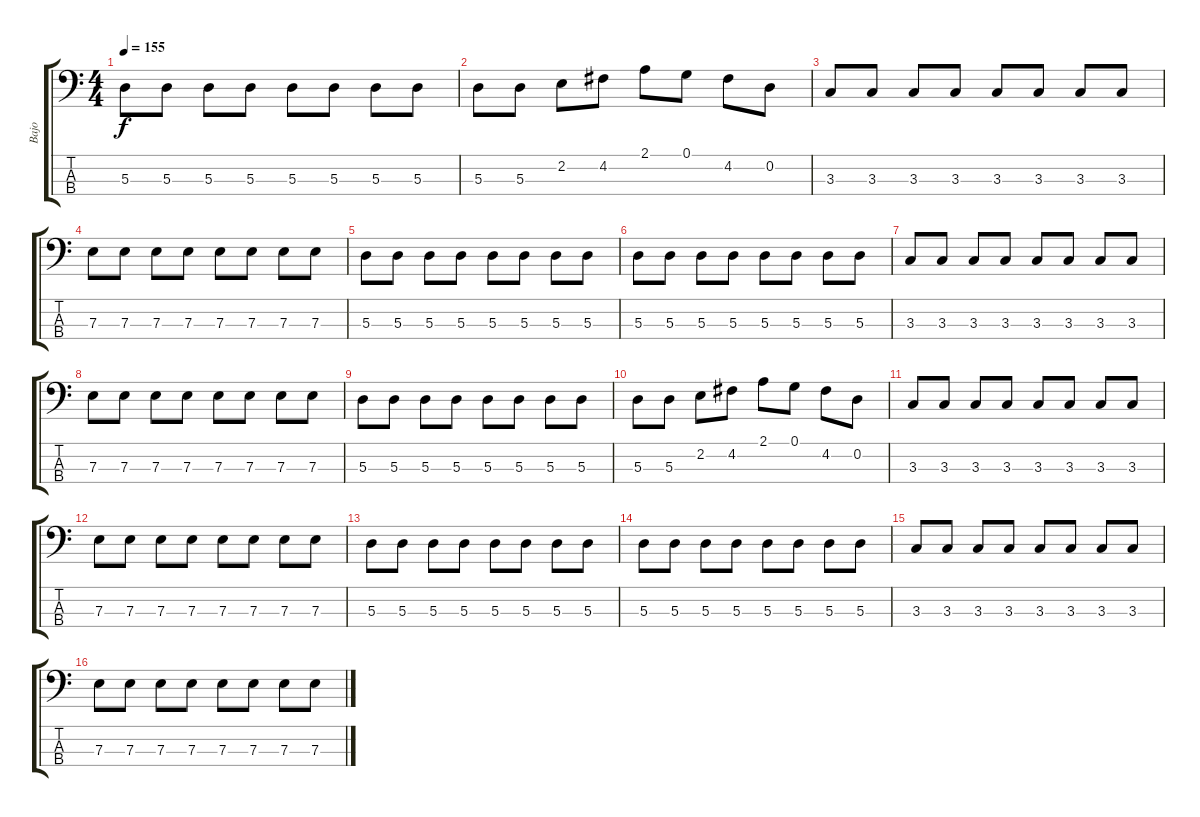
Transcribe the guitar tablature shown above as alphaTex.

\track ("Bajo" "Bajo") {instrument electricbassfinger}
\staff {score tabs}
\tuning (G2 D2 A1 E1) {hide}
\ts (4 4)
\tempo 155
\clef f4
\ks c
5.3.8{dy f} 5.3.8 5.3.8 5.3.8 5.3.8 5.3.8 5.3.8 5.3.8 |
5.3.8 5.3.8 2.2.8 4.2.8 2.1.8 0.1.8 4.2.8 0.2.8 |
3.3.8 3.3.8 3.3.8 3.3.8 3.3.8 3.3.8 3.3.8 3.3.8 |
7.3.8 7.3.8 7.3.8 7.3.8 7.3.8 7.3.8 7.3.8 7.3.8 |
5.3.8 5.3.8 5.3.8 5.3.8 5.3.8 5.3.8 5.3.8 5.3.8 |
5.3.8 5.3.8 5.3.8 5.3.8 5.3.8 5.3.8 5.3.8 5.3.8 |
3.3.8 3.3.8 3.3.8 3.3.8 3.3.8 3.3.8 3.3.8 3.3.8 |
7.3.8 7.3.8 7.3.8 7.3.8 7.3.8 7.3.8 7.3.8 7.3.8 |
5.3.8 5.3.8 5.3.8 5.3.8 5.3.8 5.3.8 5.3.8 5.3.8 |
5.3.8 5.3.8 2.2.8 4.2.8 2.1.8 0.1.8 4.2.8 0.2.8 |
3.3.8 3.3.8 3.3.8 3.3.8 3.3.8 3.3.8 3.3.8 3.3.8 |
7.3.8 7.3.8 7.3.8 7.3.8 7.3.8 7.3.8 7.3.8 7.3.8 |
5.3.8 5.3.8 5.3.8 5.3.8 5.3.8 5.3.8 5.3.8 5.3.8 |
5.3.8 5.3.8 5.3.8 5.3.8 5.3.8 5.3.8 5.3.8 5.3.8 |
3.3.8 3.3.8 3.3.8 3.3.8 3.3.8 3.3.8 3.3.8 3.3.8 |
7.3.8 7.3.8 7.3.8 7.3.8 7.3.8 7.3.8 7.3.8 7.3.8
